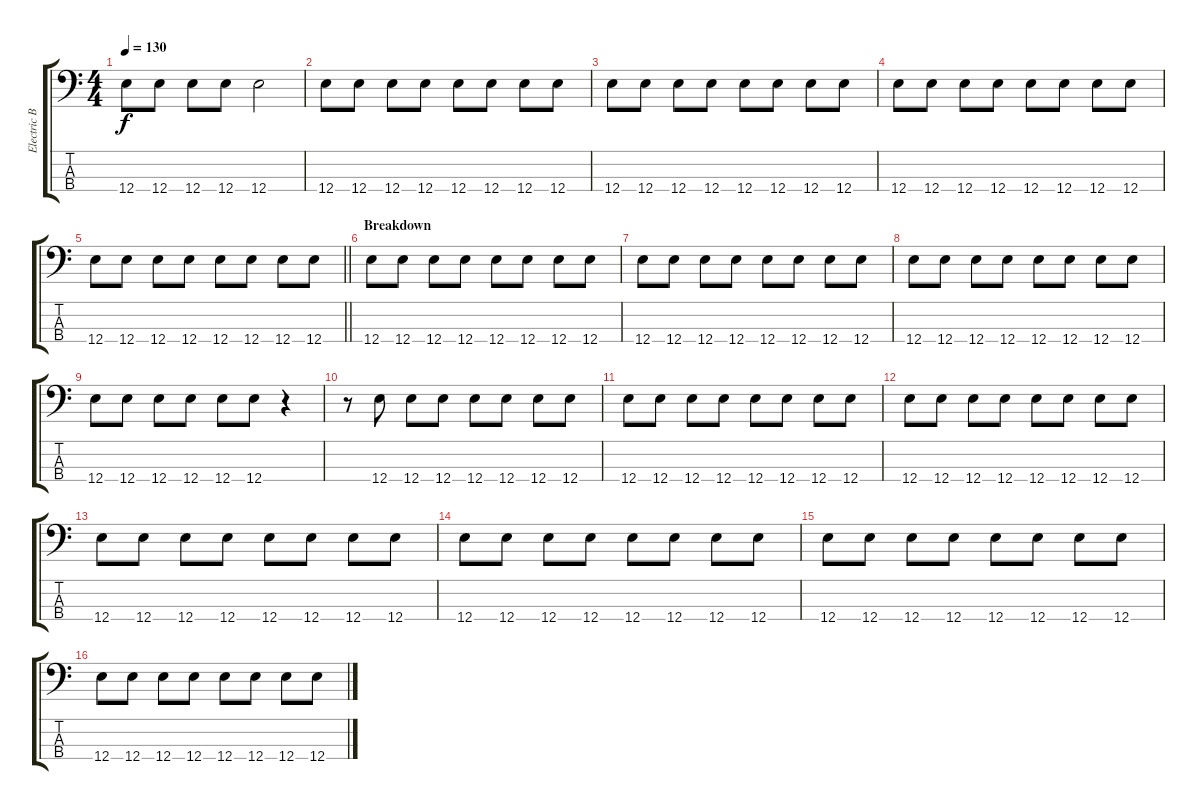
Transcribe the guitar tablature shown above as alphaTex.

\track ("Electric Bass (Finger)" "Electric B") {instrument electricbassfinger}
\staff {score tabs}
\tuning (G2 D2 A1 E1) {hide}
\ts (4 4)
\tempo 130
\clef f4
\ks c
12.4.8{dy f} 12.4.8 12.4.8 12.4.8 12.4.2 |
12.4.8 12.4.8 12.4.8 12.4.8 12.4.8 12.4.8 12.4.8 12.4.8 |
12.4.8 12.4.8 12.4.8 12.4.8 12.4.8 12.4.8 12.4.8 12.4.8 |
12.4.8 12.4.8 12.4.8 12.4.8 12.4.8 12.4.8 12.4.8 12.4.8 |
\barLineRight lightlight
12.4.8 12.4.8 12.4.8 12.4.8 12.4.8 12.4.8 12.4.8 12.4.8 |
\section ("" "Breakdown")
12.4.8 12.4.8 12.4.8 12.4.8 12.4.8 12.4.8 12.4.8 12.4.8 |
12.4.8 12.4.8 12.4.8 12.4.8 12.4.8 12.4.8 12.4.8 12.4.8 |
12.4.8 12.4.8 12.4.8 12.4.8 12.4.8 12.4.8 12.4.8 12.4.8 |
12.4.8 12.4.8 12.4.8 12.4.8 12.4.8 12.4.8 r.4 |
r.8 12.4.8 12.4.8 12.4.8 12.4.8 12.4.8 12.4.8 12.4.8 |
12.4.8 12.4.8 12.4.8 12.4.8 12.4.8 12.4.8 12.4.8 12.4.8 |
12.4.8 12.4.8 12.4.8 12.4.8 12.4.8 12.4.8 12.4.8 12.4.8 |
12.4.8 12.4.8 12.4.8 12.4.8 12.4.8 12.4.8 12.4.8 12.4.8 |
12.4.8 12.4.8 12.4.8 12.4.8 12.4.8 12.4.8 12.4.8 12.4.8 |
12.4.8 12.4.8 12.4.8 12.4.8 12.4.8 12.4.8 12.4.8 12.4.8 |
12.4.8 12.4.8 12.4.8 12.4.8 12.4.8 12.4.8 12.4.8 12.4.8
